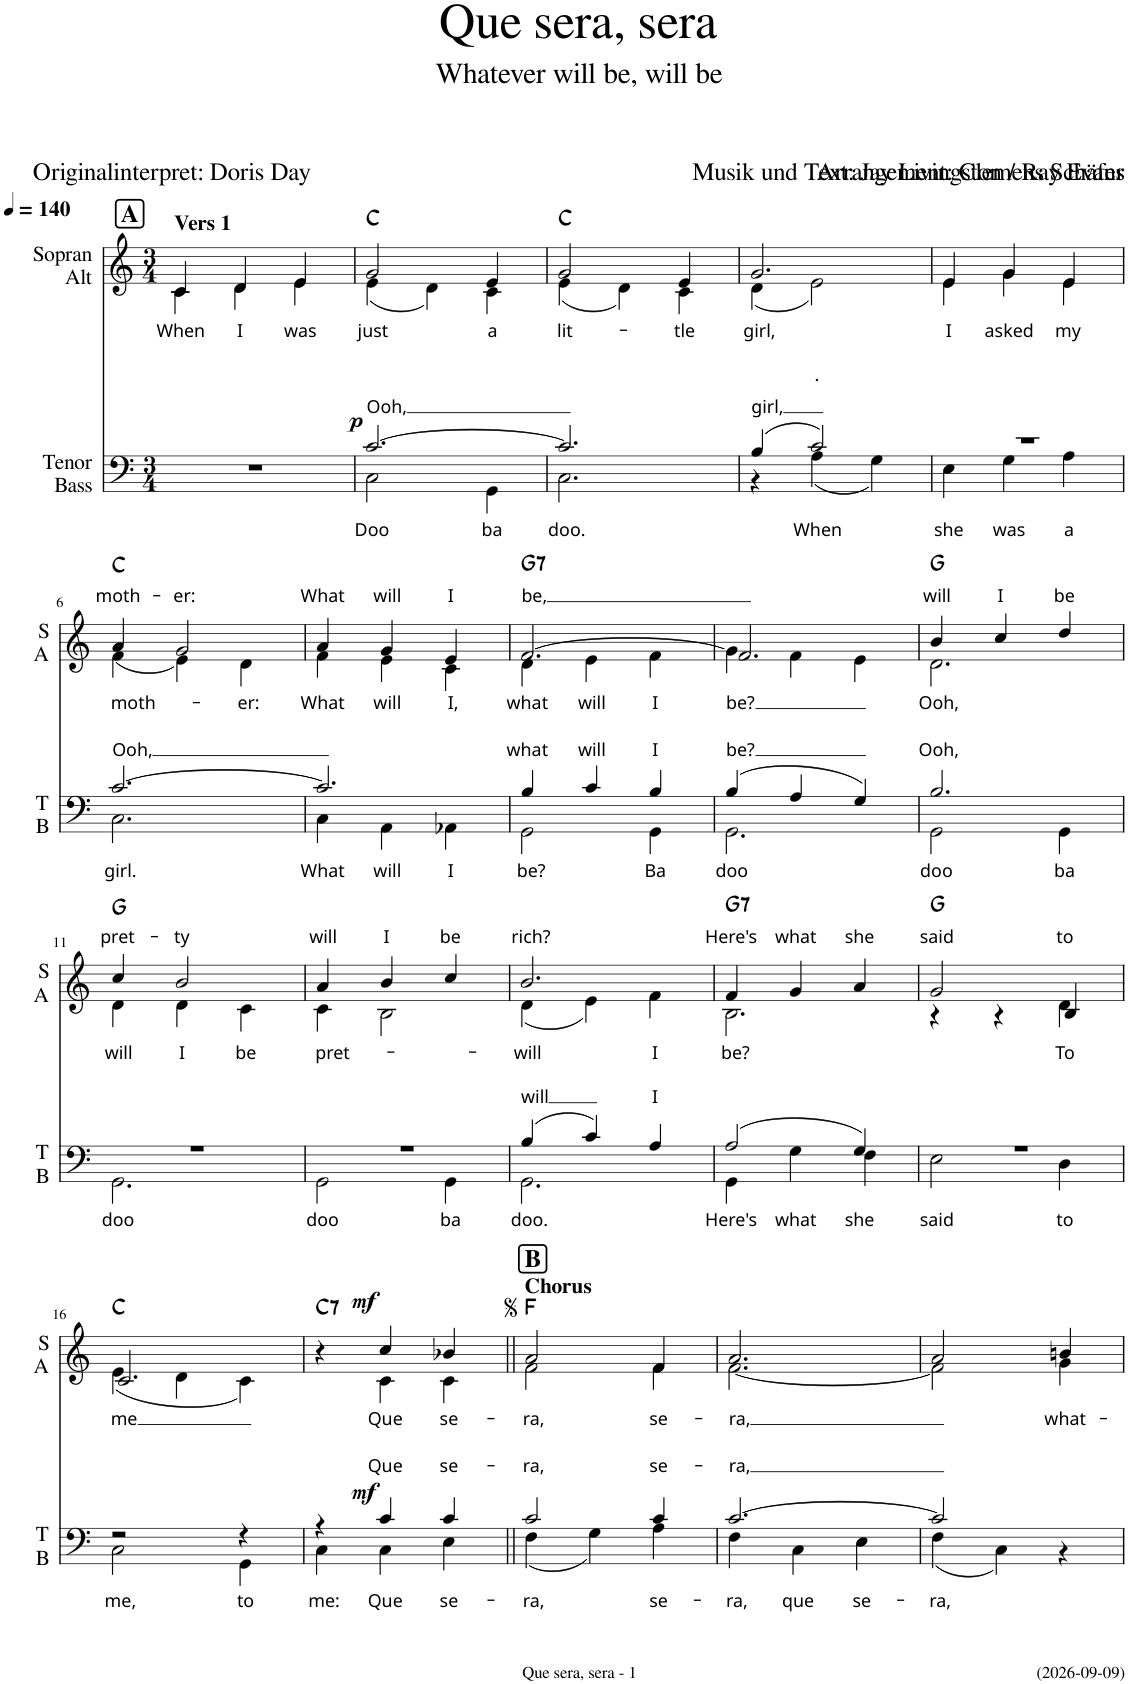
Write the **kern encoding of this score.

**kern	**text	**dynam	**kern	**text	**text	**text	**dynam	**harte
*part2	*part2	*part2	*part1	*part1	*part1	*part1	*part1	*part1
*staff2	*staff2	*staff2	*staff1	*staff1	*staff1	*staff1	*staff1	*
*I"Tenor Bass	*	*	*I"Sopran Alt	*	*	*	*	*
*I'T B	*	*	*I'S A	*	*	*	*	*
*clefF4	*	*	*clefG2	*	*	*	*	*
*k[]	*	*	*k[]	*	*	*	*	*
*M3/4	*	*	*M3/4	*	*	*	*	*
*MM140	*	*	*MM140	*	*	*	*	*
!!LO:REH:place=s1:a:B:cj:fs=14:t=A
=1	=1	=1	=1	=1	=1	=1	=1	=1
*	*	*	*^	*	*	*	*	*
!	!	!	!LO:TX:a:B:t=Vers 1	!	!	!	!	!	!
!	!	!	!	!	!LO:LY:b	!	!	!	!
2.r	.	.	4c/	4c\	When	.	.	.	.
!	!	!	!	!	!LO:LY:b	!	!	!	!
.	.	.	4d/	4d\	I	.	.	.	.
!	!	!	!	!	!LO:LY:b	!	!	!	!
.	.	.	4e/	4e\	was	.	.	.	.
=2	=2	=2	=2	=2	=2	=2	=2	=2	=2
!	!LO:LY:a	!	!	!	!	!	!	!	!
*^	*	*	*	*	*	*	*	*	*
!	!	!LO:LY:b	!LO:DY:a	!	!	!LO:LY:b	!	!	!	!
[>2.c/	2C\	Doo	p	2g/	(<4e\	just	.	.	.	C:maj
.	.	.	.	.	4d\)	.	.	.	.	.
!	!	!LO:LY:b	!	!	!	!LO:LY:b	!	!	!	!
.	4GG\	ba	.	4e/	4c\	a	.	.	.	.
=3	=3	=3	=3	=3	=3	=3	=3	=3	=3	=3
!	!	!LO:LY:b	!	!	!	!LO:LY:b	!	!	!	!
2.c/]	2.C\	doo.	.	2g/	(<4e\	lit-	.	.	.	C:maj
.	.	.	.	.	4d\)	.	.	.	.	.
!	!	!	!	!	!	!LO:LY:b	!	!	!	!
.	.	.	.	4e/	4c\	-tle	.	.	.	.
=4	=4	=4	=4	=4	=4	=4	=4	=4	=4	=4
!	!	!LO:LY:a	!	!	!	!LO:LY:b	!	!	!	!
(>4B/	4r	girl,	.	2.g/	(<4d\	girl,	.	.	.	.
!	!	!LO:LY:b	!	!	!	!	!	!LO:LY:b	!	!
2c/)	(<4A\	When	.	.	2e\)	.	.	.	.	.
.	4G\)	.	.	.	.	.	.	.	.	.
=5	=5	=5	=5	=5	=5	=5	=5	=5	=5	=5
!	!	!LO:LY:b	!	!	!	!LO:LY:b	!	!	!	!
2.r	4E\	she	.	4e/	4e\	I	.	.	.	.
!	!	!LO:LY:b	!	!	!	!LO:LY:b	!	!	!	!
.	4G\	was	.	4g/	4g\	asked	.	.	.	.
!	!	!LO:LY:b	!	!	!	!LO:LY:b	!	!	!	!
.	4A\	a	.	4e/	4e\	my	.	.	.	.
!!LO:LB:g=z	!!
=6	=6	=6	=6	=6	=6	=6	=6	=6	=6	=6
!	!	!LO:LY:a	!	!	!	!	!	!	!	!
!	!	!LO:LY:b	!	!	!	!LO:LY:a	!	!	!	!
!	!	!	!	!	!	!LO:LY:b	!	!	!	!
[>2.c/	2.C\	girl.	.	4a/	(<4f\	moth-	.	.	.	C:maj
!	!	!	!	!	!	!LO:LY:a	!	!	!	!
.	.	.	.	2g/	4e\)	-er:	.	.	.	.
!	!	!	!	!	!	!LO:LY:b	!	!	!	!
.	.	.	.	.	4d\	-er:	.	.	.	.
=7	=7	=7	=7	=7	=7	=7	=7	=7	=7	=7
!	!	!LO:LY:b	!	!	!	!LO:LY:a	!	!	!	!
!	!	!	!	!	!	!LO:LY:b	!	!	!	!
2.c/]	4C\	What	.	4a/	4f\	What	.	.	.	.
!	!	!LO:LY:b	!	!	!	!LO:LY:a	!	!	!	!
!	!	!	!	!	!	!LO:LY:b	!	!	!	!
.	4AA\	will	.	4g/	4e\	will	.	.	.	.
!	!	!LO:LY:b	!	!	!	!LO:LY:a	!	!	!	!
!	!	!	!	!	!	!LO:LY:b	!	!	!	!
.	4AA-X\	I	.	4e/	4c\	I,	.	.	.	.
=8	=8	=8	=8	=8	=8	=8	=8	=8	=8	=8
!	!	!LO:LY:a	!	!	!	!	!	!	!	!
!	!	!LO:LY:b	!	!	!	!LO:LY:a	!	!	!	!
!	!	!	!	!	!	!LO:LY:b	!	!	!	!LO:H:kt=7
4B/	2GG\	be?	.	[2.f/	4d\	what	.	.	.	G:7
!	!	!LO:LY:a	!	!	!	!LO:LY:b	!	!	!	!
4c/	.	will	.	.	4e\	will	.	.	.	.
!	!	!LO:LY:a	!	!	!	!	!	!	!	!
!	!	!LO:LY:b	!	!	!	!LO:LY:b	!	!	!	!
4B/	4GG\	Ba	.	.	4f\	I	.	.	.	.
=9	=9	=9	=9	=9	=9	=9	=9	=9	=9	=9
!	!	!LO:LY:a	!	!	!	!	!	!	!	!
!	!	!LO:LY:b	!	!	!	!LO:LY:b	!	!	!	!
(>4B/	2.GG\	doo	.	2.f/]	4g\	be?	.	.	.	.
4A/	.	.	.	.	4f\	.	.	.	.	.
4G/)	.	.	.	.	4e\	.	.	.	.	.
=10	=10	=10	=10	=10	=10	=10	=10	=10	=10	=10
!	!	!LO:LY:a	!	!	!	!	!	!	!	!
!	!	!LO:LY:b	!	!	!	!LO:LY:a	!	!	!	!
!	!	!	!	!	!	!LO:LY:b	!	!	!	!
2.B/	2GG\	doo	.	4b/	2.d\	Ooh,	.	.	.	G:maj
!	!	!	!	!	!	!LO:LY:a	!	!	!	!
.	.	.	.	4cc/	.	I	.	.	.	.
!	!	!LO:LY:b	!	!	!	!LO:LY:a	!	!	!	!
.	4GG\	ba	.	4dd/	.	be	.	.	.	.
!!LO:LB:g=z	!!
=11	=11	=11	=11	=11	=11	=11	=11	=11	=11	=11
!	!	!LO:LY:b	!	!	!	!LO:LY:a	!	!	!	!
!	!	!	!	!	!	!LO:LY:b	!	!	!	!
2.r	2.GG\	doo	.	4cc/	4d\	will	.	.	.	G:maj
!	!	!	!	!	!	!LO:LY:a	!	!	!	!
!	!	!	!	!	!	!LO:LY:b	!	!	!	!
.	.	.	.	2b/	4d\	I	.	.	.	.
!	!	!	!	!	!	!LO:LY:b	!	!	!	!
.	.	.	.	.	4c\	be	.	.	.	.
=12	=12	=12	=12	=12	=12	=12	=12	=12	=12	=12
!	!	!LO:LY:b	!	!	!	!LO:LY:a	!	!	!	!
!	!	!	!	!	!	!LO:LY:b	!	!	!	!
2.r	2GG\	doo	.	4a/	4c\	pret-	.	.	.	.
!	!	!	!	!	!	!LO:LY:a	!	!	!	!
.	.	.	.	4b/	2B\	I	.	.	.	.
!	!	!LO:LY:b	!	!	!	!LO:LY:a	!	!	!	!
.	4GG\	ba	.	4cc/	.	be	.	.	.	.
=13	=13	=13	=13	=13	=13	=13	=13	=13	=13	=13
!	!	!LO:LY:a	!	!	!	!	!	!	!	!
!	!	!LO:LY:b	!	!	!	!LO:LY:a	!	!	!	!
!	!	!	!	!	!	!LO:LY:b	!	!	!	!
(>4B/	2.GG\	doo.	.	2.b/	(<4d\	-will	.	.	.	.
4c/)	.	.	.	.	4e\)	.	.	.	.	.
!	!	!LO:LY:a	!	!	!	!LO:LY:b	!	!	!	!
4A/	.	I	.	.	4f\	I	.	.	.	.
=14	=14	=14	=14	=14	=14	=14	=14	=14	=14	=14
!	!	!LO:LY:b	!	!	!	!LO:LY:a	!	!	!	!
!	!	!	!	!	!	!LO:LY:b	!	!	!	!LO:H:kt=7
(>2A/	4GG\	Here's	.	4f/	2.B\	be?	.	.	.	G:7
!	!	!LO:LY:b	!	!	!	!LO:LY:a	!	!	!	!
.	4G\	what	.	4g/	.	what	.	.	.	.
!	!	!LO:LY:b	!	!	!	!LO:LY:a	!	!	!	!
4G/)	4F\	she	.	4a/	.	she	.	.	.	.
=15	=15	=15	=15	=15	=15	=15	=15	=15	=15	=15
!	!	!LO:LY:b	!	!	!	!LO:LY:a	!	!	!	!
2.r	2E\	said	.	2g/	4r	said	.	.	.	G:maj
.	.	.	.	.	4r	.	.	.	.	.
!	!	!LO:LY:b	!	!	!	!LO:LY:a	!	!	!	!
!	!	!	!	!	!	!LO:LY:b	!	!	!	!
.	4D\	to	.	4B/	4d\	To	.	.	.	.
!!LO:LB:g=z	!!
=16	=16	=16	=16	=16	=16	=16	=16	=16	=16	=16
!	!	!LO:LY:b	!	!	!	!LO:LY:b	!	!	!	!
2r	2C\	me,	.	2.c/	(4e\	me	.	.	.	C:maj
.	.	.	.	.	4d\	.	.	.	.	.
!	!	!LO:LY:b	!	!	!	!	!	!	!	!
4r	4GG\	to	.	.	4c\)	.	.	.	.	.
=17	=17	=17	=17	=17	=17	=17	=17	=17	=17	=17
!	!	!LO:LY:b	!	!	!	!	!	!	!	!LO:H:kt=7
4r	4C\	me:	.	4r	4ryy	.	.	.	.	C:7
!	!	!LO:LY:a	!	!	!	!	!	!	!	!
!	!	!LO:LY:b	!LO:DY:a	!	!	!LO:LY:b	!	!	!LO:DY:a	!
4c/	4C\	Que	mf	4cc/	4c\	Que	.	.	mf	.
!	!	!LO:LY:a	!	!	!	!	!	!	!	!
!	!	!LO:LY:b	!	!	!	!LO:LY:b	!	!	!	!
4c/	4E\	se-	.	4b-X/	4c\	se-	.	.	.	.
!!LO:REH:place=s1:a:B:cj:fs=14:t=B	!!
=18||	=18||	=18||	=18||	=18||	=18||	=18||	=18||	=18||	=18||	=18||
!	!	!	!	!LO:TX:a:B:t=Chorus	!	!	!	!	!	!
!	!	!LO:LY:a	!	!	!	!	!	!	!	!
!	!	!LO:LY:b	!	!	!	!LO:LY:b	!	!	!	!
2c/	(<4F\	-ra,	.	2a/	2f\	-ra,	.	.	.	F:maj
.	4G\)	.	.	.	.	.	.	.	.	.
!	!	!LO:LY:a	!	!	!	!	!	!	!	!
!	!	!LO:LY:b	!	!	!	!LO:LY:b	!	!	!	!
4c/	4A\	se-	.	4f/	4f\	se-	.	.	.	.
=19	=19	=19	=19	=19	=19	=19	=19	=19	=19	=19
!	!	!LO:LY:a	!	!	!	!	!	!	!	!
!	!	!LO:LY:b	!	!	!	!LO:LY:b	!	!	!	!
[>2.c/	4F\	-ra,	.	2.a/	[<2.f\	-ra,	.	.	.	.
!	!	!LO:LY:b	!	!	!	!	!	!	!	!
.	4C\	que	.	.	.	.	.	.	.	.
!	!	!LO:LY:b	!	!	!	!	!	!	!	!
.	4E\	se-	.	.	.	.	.	.	.	.
=20	=20	=20	=20	=20	=20	=20	=20	=20	=20	=20
!	!	!LO:LY:b	!	!	!	!	!	!	!	!
2c/]	(<4F\	-ra,	.	2a/	2f\]	.	.	.	.	.
.	4C\)	.	.	.	.	.	.	.	.	.
!	!	!	!	!	!	!LO:LY:b	!	!	!	!
4ryy	4r	.	.	4bn/	4g\	what-	.	.	.	.
*v	*v	*	*	*	*	*	*	*	*	*
*	*	*	*v	*v	*	*	*	*	*
=	=	=	=	=	=	=	=	=
*-	*-	*-	*-	*-	*-	*-	*-	*-
